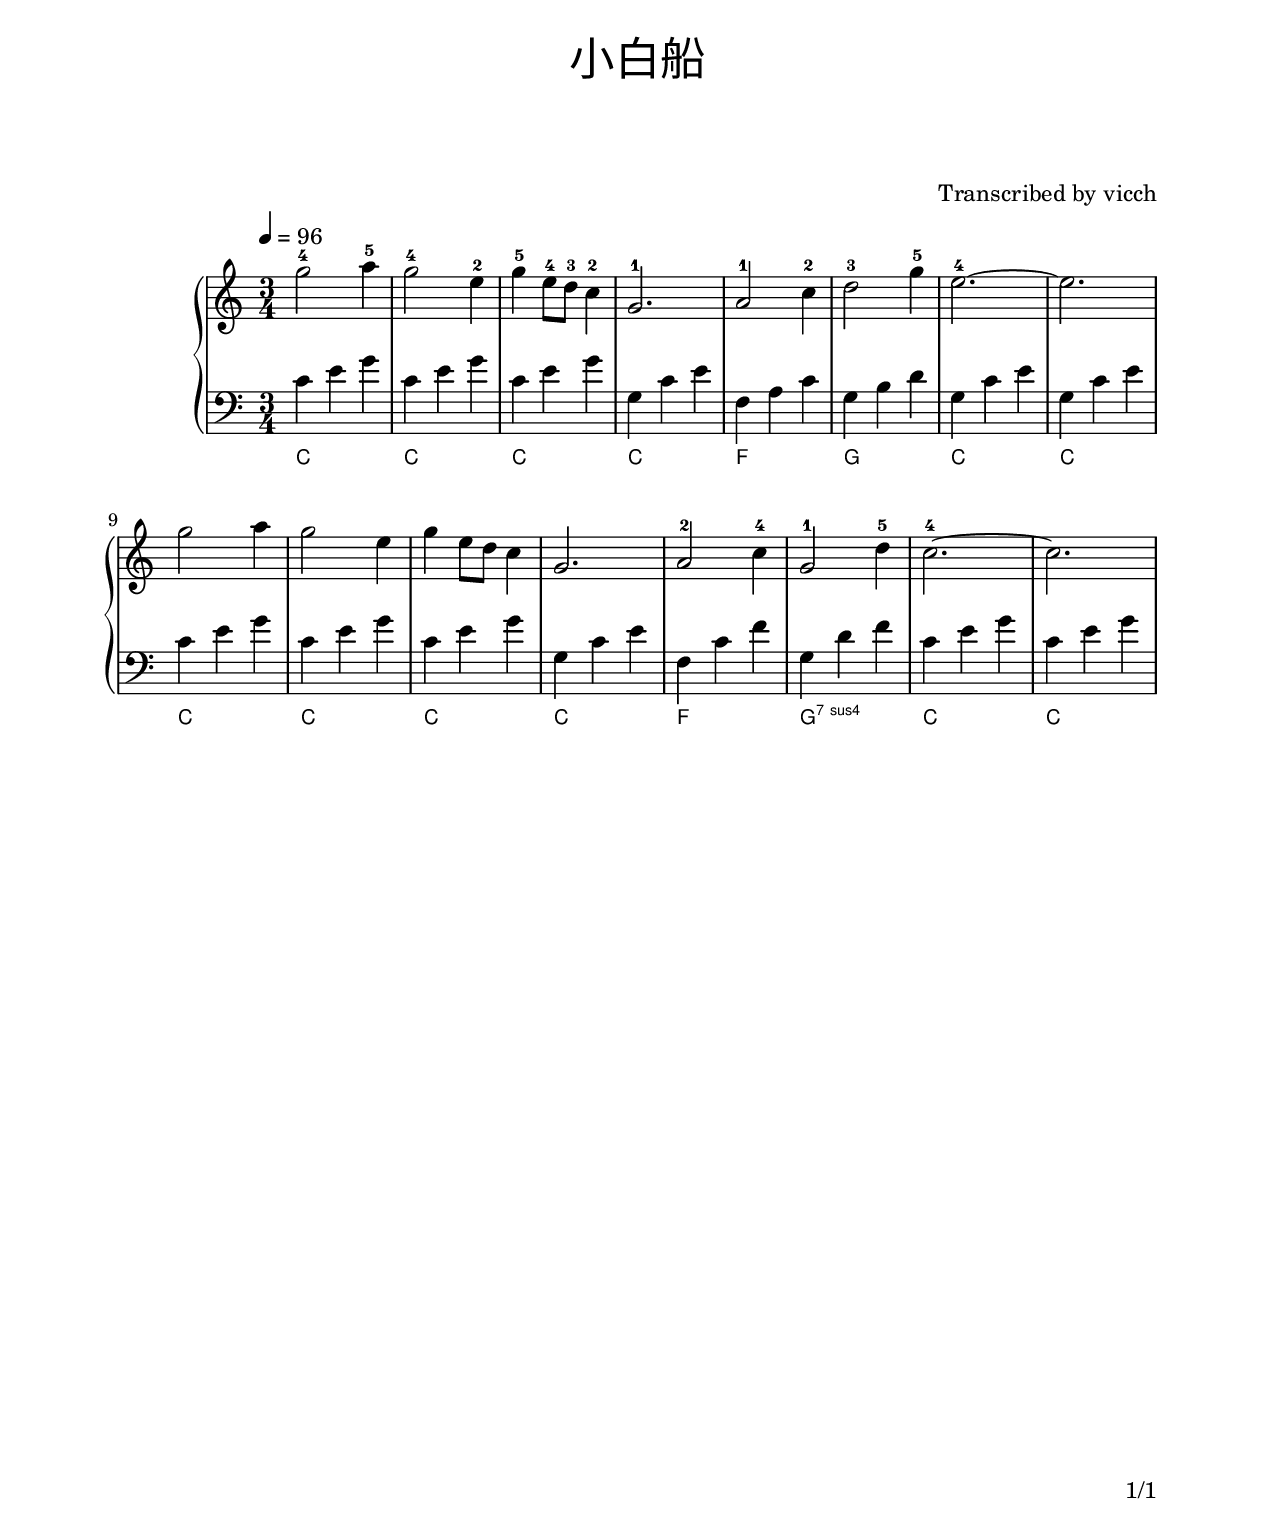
\version "2.24.3"
\include "../template.v1.ly"

\header {
  title = \markup \override #'((font-name . "FangSong")(font-size . 6)) "小白船"
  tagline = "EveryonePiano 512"
}

\markup \vspace #1.25

Ci        = { c'4 e'4 g'4 }
Cii       = { g4  c'4 e'4 }
Fi        = { f4  a4  c'4 }
Fii       = { f4  c'4 f'4 }
G         = { g4  b4  d'4 }
Gsevensus = { g4  d'4 f'4 }

\score {
  \new PianoStaff <<
    \new Staff {
      \tempo 4 = 96
      \clef treble
      \key c \major
      \time 3/4
      
      g''2^4 a''4^5 | g''2^4 e''4^2 | g''4^5 e''8^4 d''8^3 c''4^2 | g'2.^1 |
      a'2^1  c''4^2 | d''2^3 g''4^5 | e''2.~^4                    | e''2.  | \break
      g''2   a''4   | g''2   e''4   | g''4   e''8   d''8   c''4   | g'2.   |
      a'2^2  c''4^4 | g'2^1  d''4^5 | c''2.~^4                    | c''2.  | \break
    }
    \new Staff {
      \clef bass
      \key c \major
      \time 3/4
      
      \Ci  | \Ci        | \Ci  | \Cii |
      \Fi  | \G         | \Cii | \Cii |
      \Ci  | \Ci        | \Ci  | \Cii |
      \Fii | \Gsevensus | \Ci  | \Ci  |
      
    }
    \chords {
      c2. | c2.       | c2. | c2. |
      f2. | g2.       | c2. | c2. |
      c2. | c2.       | c2. | c2. |
      f2. | g2.:7sus4 | c2. | c2. |
    }
  >>
  \layout {}
  \midi {}
}
